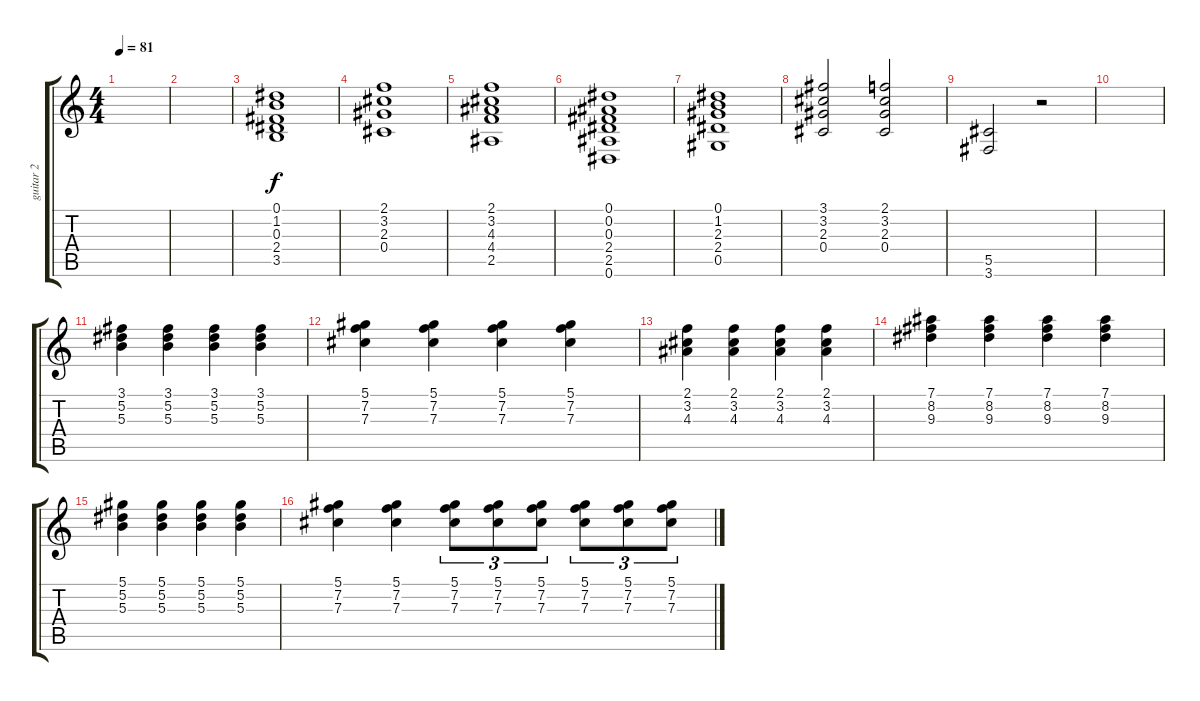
\track ("guitar 2" "guitar 2") {instrument electricguitarjazz}
\staff {score tabs}
\tuning (Eb4 Bb3 Gb3 Db3 Ab2 Eb2) {hide}
\ts (4 4)
\tempo 81
\clef g2
\ks c
|
|
(0.1 1.2 0.3 2.4 3.5).1 |
(2.1 3.2 2.3 0.4).1 |
(2.1 3.2 4.3 4.4 2.5).1 |
(0.1 0.2 0.3 2.4 2.5 0.6).1 |
(0.1 1.2 2.3 2.4 0.5).1 |
(3.1 3.2 2.3 0.4).2 (2.1 3.2 2.3 0.4).2 |
(5.5 3.6).2 r.2 |
|
(3.1 5.2 5.3).4 (3.1 5.2 5.3).4 (3.1 5.2 5.3).4 (3.1 5.2 5.3).4 |
(5.1 7.2 7.3).4 (5.1 7.2 7.3).4 (5.1 7.2 7.3).4 (5.1 7.2 7.3).4 |
(2.1 3.2 4.3).4 (2.1 3.2 4.3).4 (2.1 3.2 4.3).4 (2.1 3.2 4.3).4 |
(7.1 8.2 9.3).4 (7.1 8.2 9.3).4 (7.1 8.2 9.3).4 (7.1 8.2 9.3).4 |
(5.1 5.2 5.3).4 (5.1 5.2 5.3).4 (5.1 5.2 5.3).4 (5.1 5.2 5.3).4 |
(5.1 7.2 7.3).4 (5.1 7.2 7.3).4 (5.1 7.2 7.3).8{tu (3 2)} (5.1 7.2 7.3).8{tu (3 2)} (5.1 7.2 7.3).8{tu (3 2)} (5.1 7.2 7.3).8{tu (3 2)} (5.1 7.2 7.3).8{tu (3 2)} (5.1 7.2 7.3).8{tu (3 2)}
